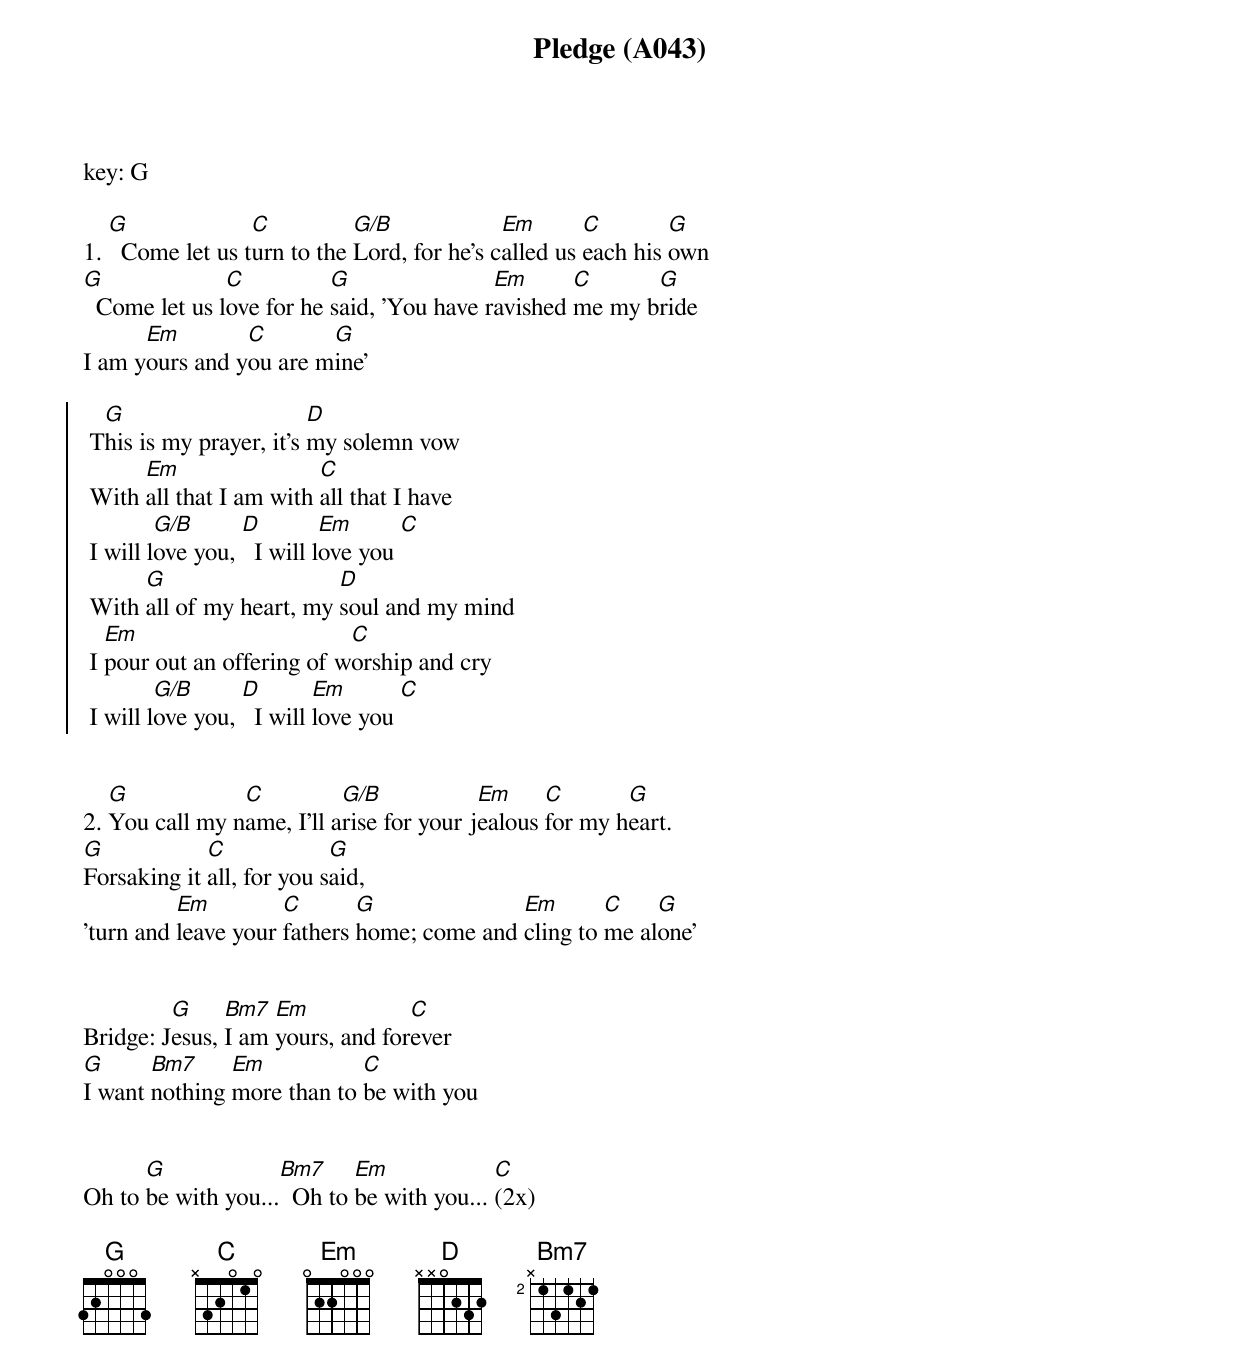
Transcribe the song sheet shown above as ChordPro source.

{title: Pledge (A043)}
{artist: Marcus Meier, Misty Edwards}
key: G

1. [G]  Come let us t[C]urn to the [G/B]Lord, for he's c[Em]alled us [C]each his [G]own
[G]  Come let us l[C]ove for he [G]said, 'You have r[Em]avished [C]me my b[G]ride
I am y[Em]ours and y[C]ou are m[G]ine'

{soc}
 T[G]his is my prayer, it’s [D]my solemn vow
 With [Em]all that I am with [C]all that I have
 I will l[G/B]ove you, [D]  I will l[Em]ove you [C]
 With [G]all of my heart, my [D]soul and my mind
 I [Em]pour out an offering of w[C]orship and cry
 I will l[G/B]ove you, [D]  I will [Em]love you [C]
 {eoc}


2. [G]You call my n[C]ame, I’ll a[G/B]rise for your j[Em]ealous [C]for my h[G]eart.
[G]Forsaking it [C]all, for you s[G]aid,
'turn and [Em]leave your [C]fathers [G]home; come and [Em]cling to [C]me al[G]one'


Bridge: J[G]esus, [Bm7]I am [Em]yours, and for[C]ever
[G]I want [Bm7]nothing [Em]more than to [C]be with you


Oh to [G]be with you...[Bm7]  Oh to [Em]be with you... [C](2x)

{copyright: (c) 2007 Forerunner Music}
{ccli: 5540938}
